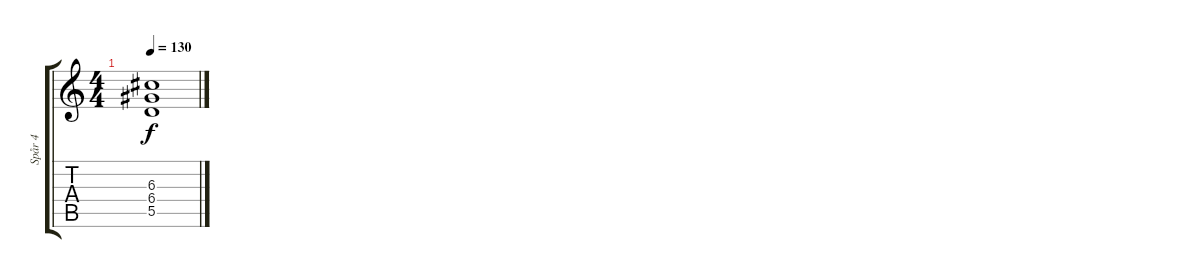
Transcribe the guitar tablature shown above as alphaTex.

\track ("Spår 4" "Spår 4") {instrument overdrivenguitar}
\staff {score tabs}
\tuning (E4 B3 G3 D3 A2 E2) {hide}
\ts (4 4)
\tempo 130
\clef g2
\ks c
(6.3{t} 6.4{t} 5.5{t}).1{dy f}
